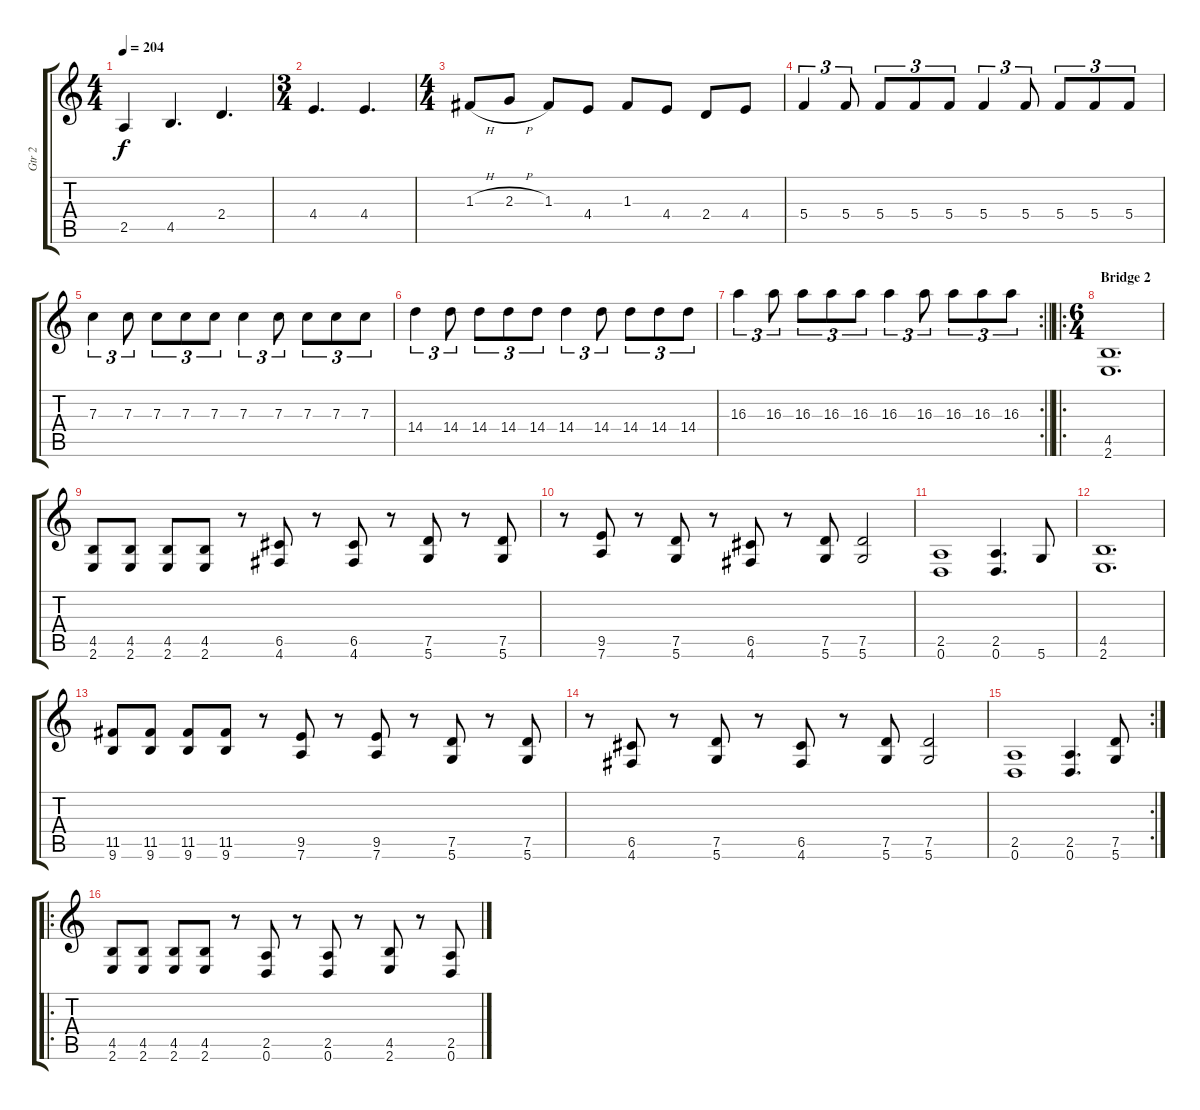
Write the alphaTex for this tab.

\track ("Gtr 2" "Gtr 2") {instrument distortionguitar}
\staff {score tabs}
\tuning (D4 A3 F3 C3 G2 D2) {hide}
\ts (4 4)
\tempo 204
\clef g2
\ks c
2.5{t}.4{dy f} 4.5.4{d} 2.4.4{d} |
\ts (3 4)
4.4.4{d} 4.4.4{d} |
\ts (4 4)
1.3{h}.8 2.3{h}.8 1.3.8 4.4.8 1.3.8 4.4.8 2.4.8 4.4.8 |
5.4.4{tu (3 2)} 5.4.8{tu (3 2)} 5.4.8{tu (3 2)} 5.4.8{tu (3 2)} 5.4.8{tu (3 2)} 5.4.4{tu (3 2)} 5.4.8{tu (3 2)} 5.4.8{tu (3 2)} 5.4.8{tu (3 2)} 5.4.8{tu (3 2)} |
7.3.4{tu (3 2)} 7.3.8{tu (3 2)} 7.3.8{tu (3 2)} 7.3.8{tu (3 2)} 7.3.8{tu (3 2)} 7.3.4{tu (3 2)} 7.3.8{tu (3 2)} 7.3.8{tu (3 2)} 7.3.8{tu (3 2)} 7.3.8{tu (3 2)} |
14.4.4{tu (3 2)} 14.4.8{tu (3 2)} 14.4.8{tu (3 2)} 14.4.8{tu (3 2)} 14.4.8{tu (3 2)} 14.4.4{tu (3 2)} 14.4.8{tu (3 2)} 14.4.8{tu (3 2)} 14.4.8{tu (3 2)} 14.4.8{tu (3 2)} |
\rc 2
\barLineRight lightlight
16.3.4{tu (3 2)} 16.3.8{tu (3 2)} 16.3.8{tu (3 2)} 16.3.8{tu (3 2)} 16.3.8{tu (3 2)} 16.3.4{tu (3 2)} 16.3.8{tu (3 2)} 16.3.8{tu (3 2)} 16.3.8{tu (3 2)} 16.3.8{tu (3 2)} |
\ro
\ts (6 4)
\section ("" "Bridge 2")
(4.5 2.6).1{d} |
(4.5 2.6).8 (4.5 2.6).8 (4.5 2.6).8 (4.5 2.6).8 r.8 (6.5 4.6).8 r.8 (6.5 4.6).8 r.8 (7.5 5.6).8 r.8 (7.5 5.6).8 |
r.8 (9.5 7.6).8 r.8 (7.5 5.6).8 r.8 (6.5 4.6).8 r.8 (7.5 5.6).8 (7.5 5.6).2 |
(2.5 0.6).1 (2.5 0.6).4{d} 5.6.8 |
(4.5 2.6).1{d} |
(11.5 9.6).8 (11.5 9.6).8 (11.5 9.6).8 (11.5 9.6).8 r.8 (9.5 7.6).8 r.8 (9.5 7.6).8 r.8 (7.5 5.6).8 r.8 (7.5 5.6).8 |
r.8 (6.5 4.6).8 r.8 (7.5 5.6).8 r.8 (6.5 4.6).8 r.8 (7.5 5.6).8 (7.5 5.6).2 |
\rc 2
(2.5 0.6).1 (2.5 0.6).4{d} (7.5 5.6).8 |
\ro
(4.5 2.6).8 (4.5 2.6).8 (4.5 2.6).8 (4.5 2.6).8 r.8 (2.5 0.6).8 r.8 (2.5 0.6).8 r.8 (4.5 2.6).8 r.8 (2.5 0.6).8
